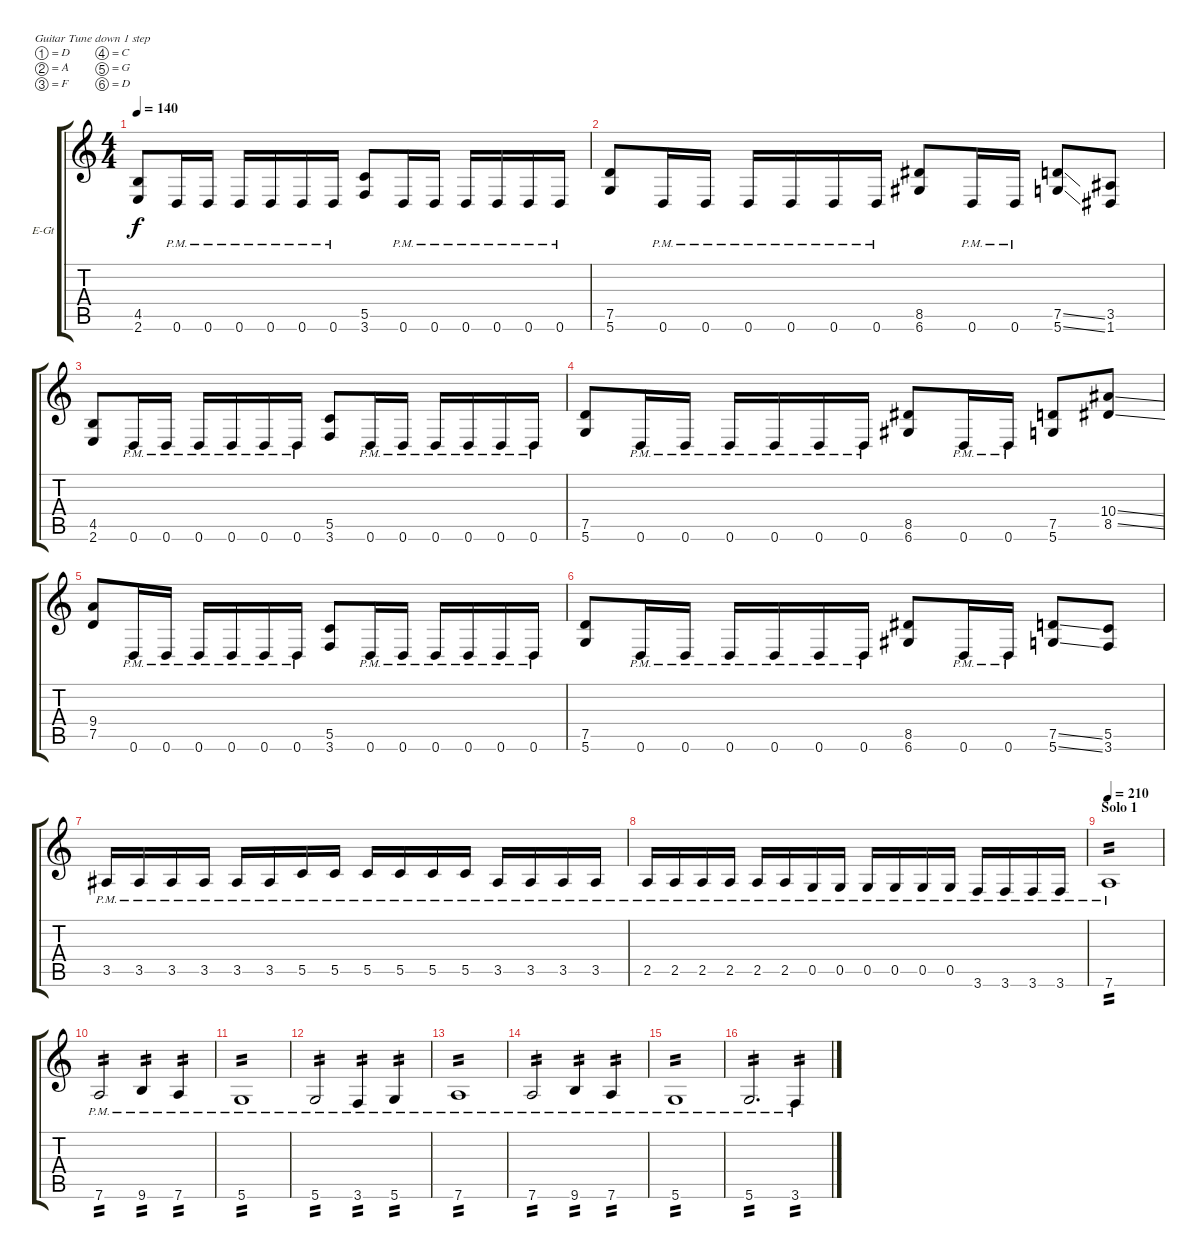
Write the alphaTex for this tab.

\defaultSystemsLayout 4
\bracketExtendMode groupsimilarinstruments
\firstSystemTrackNameOrientation horizontal
\otherSystemsTrackNameOrientation horizontal
\track ("Sami" "E-Gt") {instrument distortionguitar}
\staff {score tabs}
\tuning (D4 A3 F3 C3 G2 D2)
\ts (4 4)
\tempo 140
\clef g2
\ks c
(4.5 2.6).8{dy f} 0.6{pm}.16 0.6{pm}.16 0.6{pm}.16 0.6{pm}.16 0.6{pm}.16 0.6{pm}.16 (5.5 3.6).8 0.6{pm}.16 0.6{pm}.16 0.6{pm}.16 0.6{pm}.16 0.6{pm}.16 0.6{pm}.16 |
(7.5 5.6).8 0.6{pm}.16 0.6{pm}.16 0.6{pm}.16 0.6{pm}.16 0.6{pm}.16 0.6{pm}.16 (8.5 6.6).8 0.6{pm}.16 0.6{pm}.16 (7.5{ss} 5.6{ss}).8 (3.5 1.6).8 |
(4.5 2.6).8 0.6{pm}.16 0.6{pm}.16 0.6{pm}.16 0.6{pm}.16 0.6{pm}.16 0.6{pm}.16 (5.5 3.6).8 0.6{pm}.16 0.6{pm}.16 0.6{pm}.16 0.6{pm}.16 0.6{pm}.16 0.6{pm}.16 |
(7.5 5.6).8 0.6{pm}.16 0.6{pm}.16 0.6{pm}.16 0.6{pm}.16 0.6{pm}.16 0.6{pm}.16 (8.5 6.6).8 0.6{pm}.16 0.6{pm}.16 (7.5 5.6).8 (10.4{ss} 8.5{ss}).8 |
(9.4 7.5).8 0.6{pm}.16 0.6{pm}.16 0.6{pm}.16 0.6{pm}.16 0.6{pm}.16 0.6{pm}.16 (5.5 3.6).8 0.6{pm}.16 0.6{pm}.16 0.6{pm}.16 0.6{pm}.16 0.6{pm}.16 0.6{pm}.16 |
(7.5 5.6).8 0.6{pm}.16 0.6{pm}.16 0.6{pm}.16 0.6{pm}.16 0.6{pm}.16 0.6{pm}.16 (8.5 6.6).8 0.6{pm}.16 0.6{pm}.16 (7.5{ss} 5.6{ss}).8 (5.5 3.6).8 |
3.5{pm}.16 3.5{pm}.16 3.5{pm}.16 3.5{pm}.16 3.5{pm}.16 3.5{pm}.16 5.5{pm}.16 5.5{pm}.16 5.5{pm}.16 5.5{pm}.16 5.5{pm}.16 5.5{pm}.16 3.5{pm}.16 3.5{pm}.16 3.5{pm}.16 3.5{pm}.16 |
2.5{pm}.16 2.5{pm}.16 2.5{pm}.16 2.5{pm}.16 2.5{pm}.16 2.5{pm}.16 0.5{pm}.16 0.5{pm}.16 0.5{pm}.16 0.5{pm}.16 0.5{pm}.16 0.5{pm}.16 3.6{pm}.16 3.6{pm}.16 3.6{pm}.16 3.6{pm}.16 |
\section ("" "Solo 1")
\tempo 210
7.6{pm}.1{tp 2} |
7.6{pm}.2{tp 2} 9.6{pm}.4{tp 2} 7.6{pm}.4{tp 2} |
5.6{pm}.1{tp 2} |
5.6{pm}.2{tp 2} 3.6{pm}.4{tp 2} 5.6{pm}.4{tp 2} |
7.6{pm}.1{tp 2} |
7.6{pm}.2{tp 2} 9.6{pm}.4{tp 2} 7.6{pm}.4{tp 2} |
5.6{pm}.1{tp 2} |
5.6{pm}.2{d tp 2} 3.6{pm}.4{tp 2}
